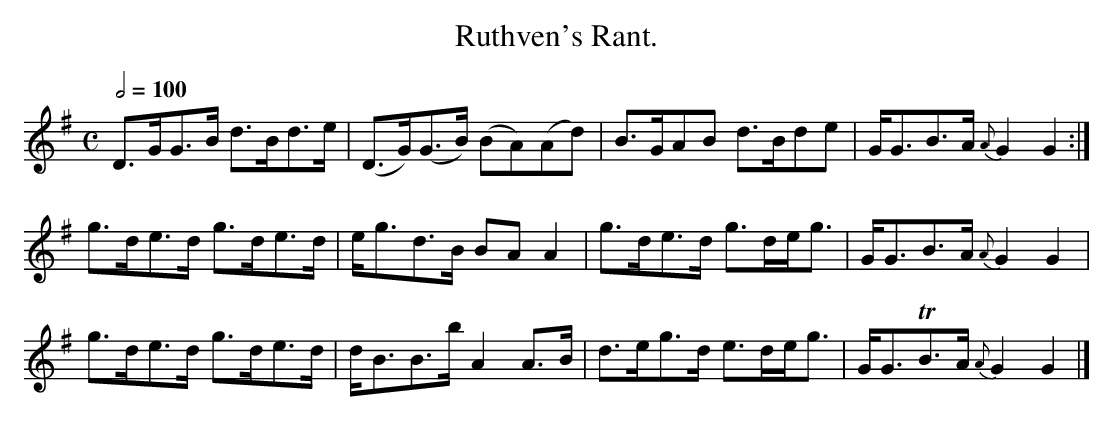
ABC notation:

X:1
T:Ruthven's Rant.
M:C
L:1/8
Q:1/2=100
K:G
D>GG>B d>Bd>e|(D>G)(G>B) (BA)(Ad)|B>GAB  d>Bde |G<GB>A {A}G2G2:|
g>de>d g>de>d| e<gd>B   BA  A2 |g>de>d g>de<g|G<GB>A {A}G2G2 |
g>de>d g>de>d| d<BB>b   A2  A>B|d>eg>d e>de<g|G<GTB>A  {A}G2 G2|]
